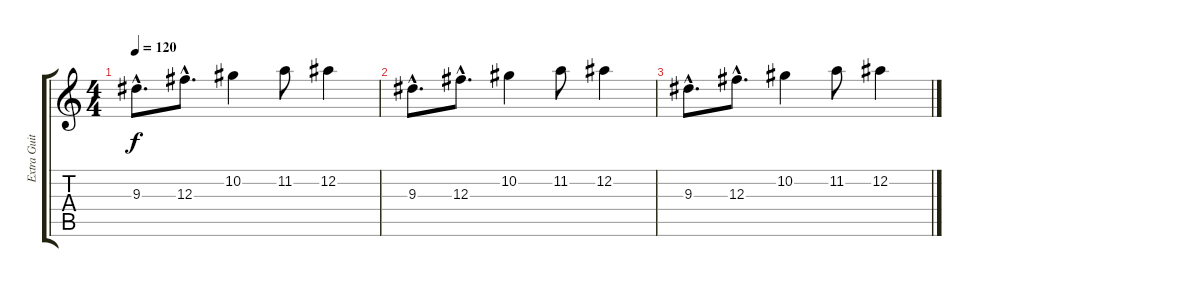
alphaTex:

\track ("Extra Guitar" "Extra Guit") {instrument distortionguitar}
\staff {score tabs}
\tuning (Eb4 Bb3 Gb3 Db3 Ab2 Eb2) {hide}
\ts (4 4)
\tempo 120
\clef g2
\ks c
9.3{hac}.8{d dy f} 12.3{hac}.8{d} 10.2.4 11.2.8 12.2.4 |
9.3{hac}.8{d volume 13} 12.3{hac}.8{d} 10.2.4 11.2.8 12.2.4 |
9.3{hac}.8{d} 12.3{hac}.8{d} 10.2.4 11.2.8 12.2.4
